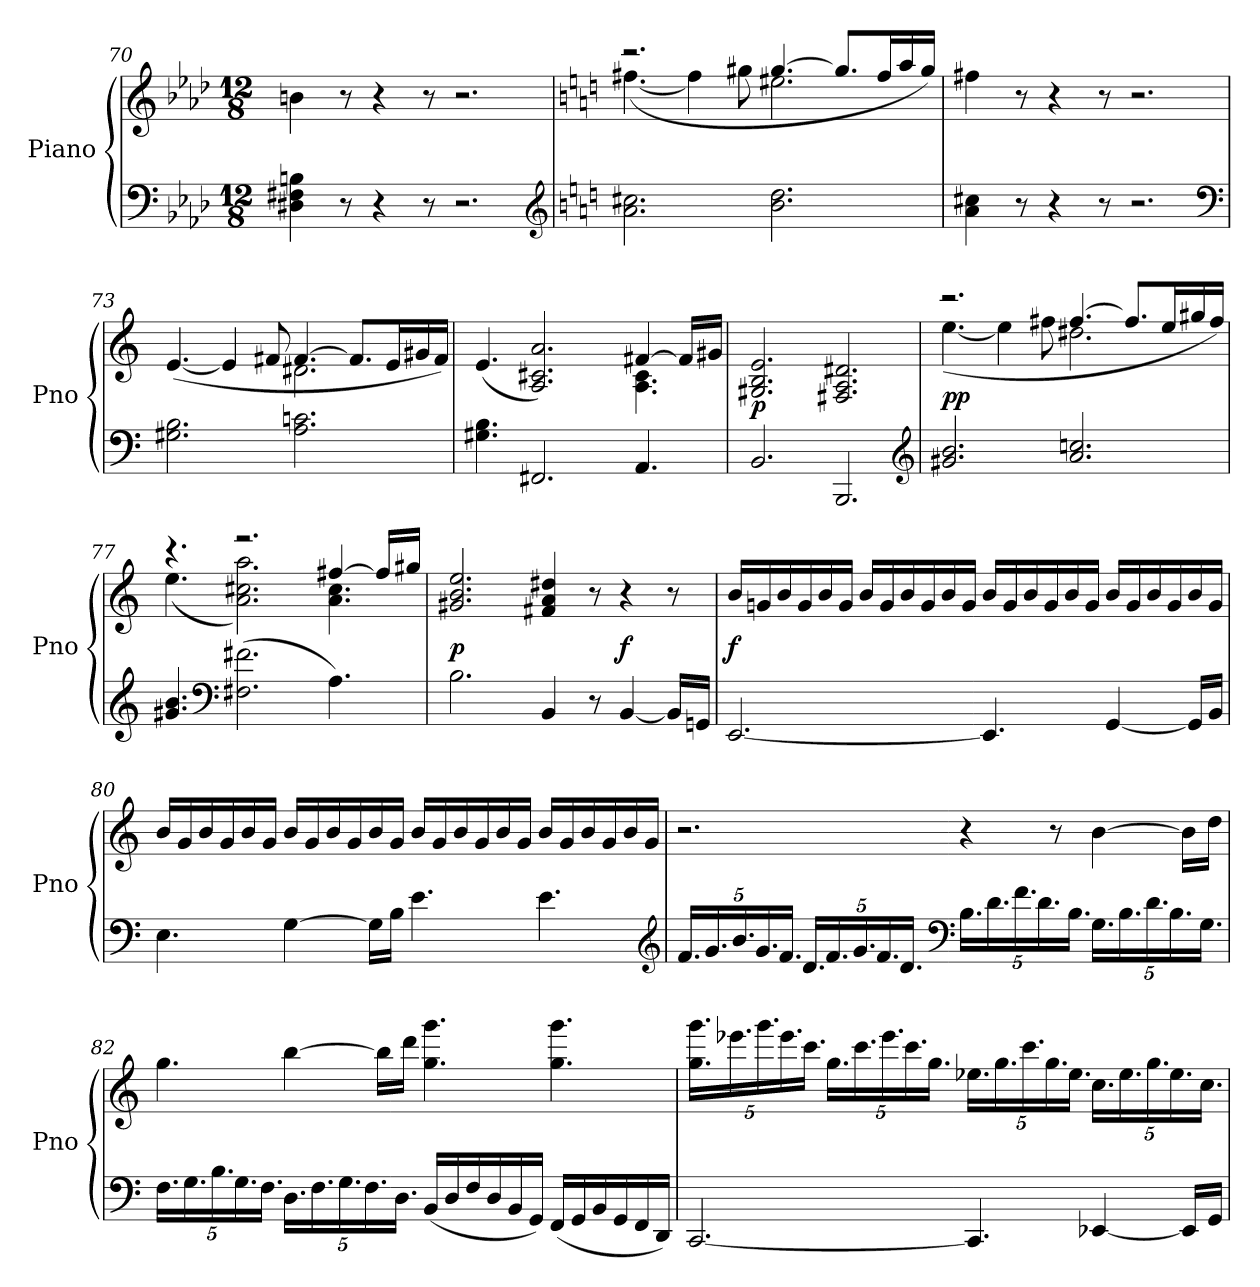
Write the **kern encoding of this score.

**kern	**kern	**dynam
*part1	*part1	*part1
*staff2	*staff1	*staff1/2
*I"Piano	*	*
*I'Pno	*	*
*clefF4	*clefG2	*
*k[b-e-a-d-]	*k[b-e-a-d-]	*
*f:	*f:	*
*M12/8	*M12/8	*
=70	=70	=70
4D#X\ 4F#X\ 4Bn\	4bn\	.
8r	8r	.
4r	4r	.
8r	8r	.
2.r	2.r	.
*clefG2	*	*
=71	=71	=71
*k[]	*k[]	*
*	*^	*
2.a\ 2.cc#X\	2.r	([4.ff#X\	.
.	.	4ff#\]	.
.	.	8gg#X\	.
2.b\ 2.dd\	[4.gg#/	2.ee#X\	.
.	8.gg#/L]	.	.
.	16ff#/L	.	.
.	16aa/	.	.
.	16gg#/JJ)	.	.
*	*v	*v	*
=72	=72	=72
4a\ 4cc#X\	4ff#X\	.
8r	8r	.
4r	4r	.
8r	8r	.
2.r	2.r	.
*clefF4	*	*
=73	=73	=73
*	*^	*
2.G#X\ 2.B\	([4.e/	2.ryy	.
.	4e/]	.	.
.	8f#X/	.	.
2.A\ 2.cn\	[4.f#/	2.d#X\	.
.	8.f#/L]	.	.
.	16e/L	.	.
.	16g#X/	.	.
.	16f#/JJ)	.	.
=74	=74	=74	=74
4.G#X\ 4.B\	(4.e/	1ryy	.
2.FF#X/	2.A/ 2.c#X/ 2.a/)	.	.
.	.	8ryy	.
4.AA/	[4f#X/	4.A\ 4.c#\	.
.	16f#/LL]	.	.
.	16g#X/JJ	.	.
*	*v	*v	*
=75	=75	=75
2.BB/	2.G#X/ 2.B/ 2.e/	p
2.BBB/	2.F#X/ 2.A/ 2.d#X/	.
*clefG2	*	*
=76	=76	=76
*	*^	*
2.g#X/ 2.b/	2.r	([4.ee\	pp
.	.	4ee\]	.
.	.	8ff#X\	.
2.a/ 2.ccn/	[4.ff#/	2.dd#X\	.
.	8.ff#/L]	.	.
.	16ee/L	.	.
.	16gg#X/	.	.
.	16ff#/JJ)	.	.
=77	=77	=77	=77
4.g#X/ 4.b/	4.r	(4.ee\	.
*clefF4	*	*	*
(2.F#X\ 2.f#X\	2.r	2.a\ 2.cc#X\ 2.aa\)	.
4.A\)	[4ff#X/	4.a\ 4.cc#\	.
.	16ff#/LL]	.	.
.	16gg#X/JJ	.	.
*	*v	*v	*
=78	=78	=78
2.B\	2.g#X/ 2.b/ 2.ee/	p
4BB/	4f#X/ 4a/ 4dd#X/	.
8r	8r	.
[4BB/	4r	f
16BB/LL]	8r	.
16GGn/JJ	.	.
=79	=79	=79
[2.EE/	16b/LL	f
.	16gn/	.
.	16b/	.
.	16g/	.
.	16b/	.
.	16g/JJ	.
.	16b/LL	.
.	16g/	.
.	16b/	.
.	16g/	.
.	16b/	.
.	16g/JJ	.
4.EE/]	16b/LL	.
.	16g/	.
.	16b/	.
.	16g/	.
.	16b/	.
.	16g/JJ	.
[4GG/	16b/LL	.
.	16g/	.
.	16b/	.
.	16g/	.
16GG/LL]	16b/	.
16BB/JJ	16g/JJ	.
=80	=80	=80
4.E\	16b/LL	.
.	16g/	.
.	16b/	.
.	16g/	.
.	16b/	.
.	16g/JJ	.
[4G\	16b/LL	.
.	16g/	.
.	16b/	.
.	16g/	.
16G\LL]	16b/	.
16B\JJ	16g/JJ	.
4.e\	16b/LL	.
.	16g/	.
.	16b/	.
.	16g/	.
.	16b/	.
.	16g/JJ	.
4.e\	16b/LL	.
.	16g/	.
.	16b/	.
.	16g/	.
.	16b/	.
.	16g/JJ	.
*clefG2	*	*
=81	=81	=81
20.f/LL	2.r	.
20.g/	.	.
20.b/	.	.
20.g/	.	.
20.f/JJ	.	.
20.d/LL	.	.
20.f/	.	.
20.g/	.	.
20.f/	.	.
20.d/JJ	.	.
*clefF4	*	*
20.B\LL	4r	.
20.d\	.	.
20.f\	.	.
20.d\	.	.
.	8r	.
20.B\JJ	.	.
20.G\LL	[4b\	.
20.B\	.	.
20.d\	.	.
20.B\	.	.
.	16b\LL]	.
20.G\JJ	.	.
.	16dd\JJ	.
=82	=82	=82
20.F\LL	4.gg\	.
20.G\	.	.
20.B\	.	.
20.G\	.	.
20.F\JJ	.	.
20.D\LL	[4bb\	.
20.F\	.	.
20.G\	.	.
20.F\	.	.
.	16bb\LL]	.
20.D\JJ	.	.
.	16ddd\JJ	.
(16BB/LL	4.gg\ 4.ggg\	.
16D/	.	.
16F/	.	.
16D/	.	.
16BB/	.	.
16GG/JJ)	.	.
(16FF/LL	4.gg\ 4.ggg\	.
16GG/	.	.
16BB/	.	.
16GG/	.	.
16FF/	.	.
16DD/JJ)	.	.
=83	=83	=83
[2.CC/	20.gg\ 20.ggg\LL	.
.	20.eee-X\	.
.	20.ggg\	.
.	20.eee-\	.
.	20.ccc\JJ	.
.	20.gg\LL	.
.	20.ccc\	.
.	20.eee-\	.
.	20.ccc\	.
.	20.gg\JJ	.
4.CC/]	20.ee-X\LL	.
.	20.gg\	.
.	20.ccc\	.
.	20.gg\	.
.	20.ee-\JJ	.
[4EE-X/	20.cc\LL	.
.	20.ee-\	.
.	20.gg\	.
.	20.ee-\	.
16EE-/LL]	.	.
.	20.cc\JJ	.
16GG/JJ	.	.
=	=	=
*-	*-	*-
